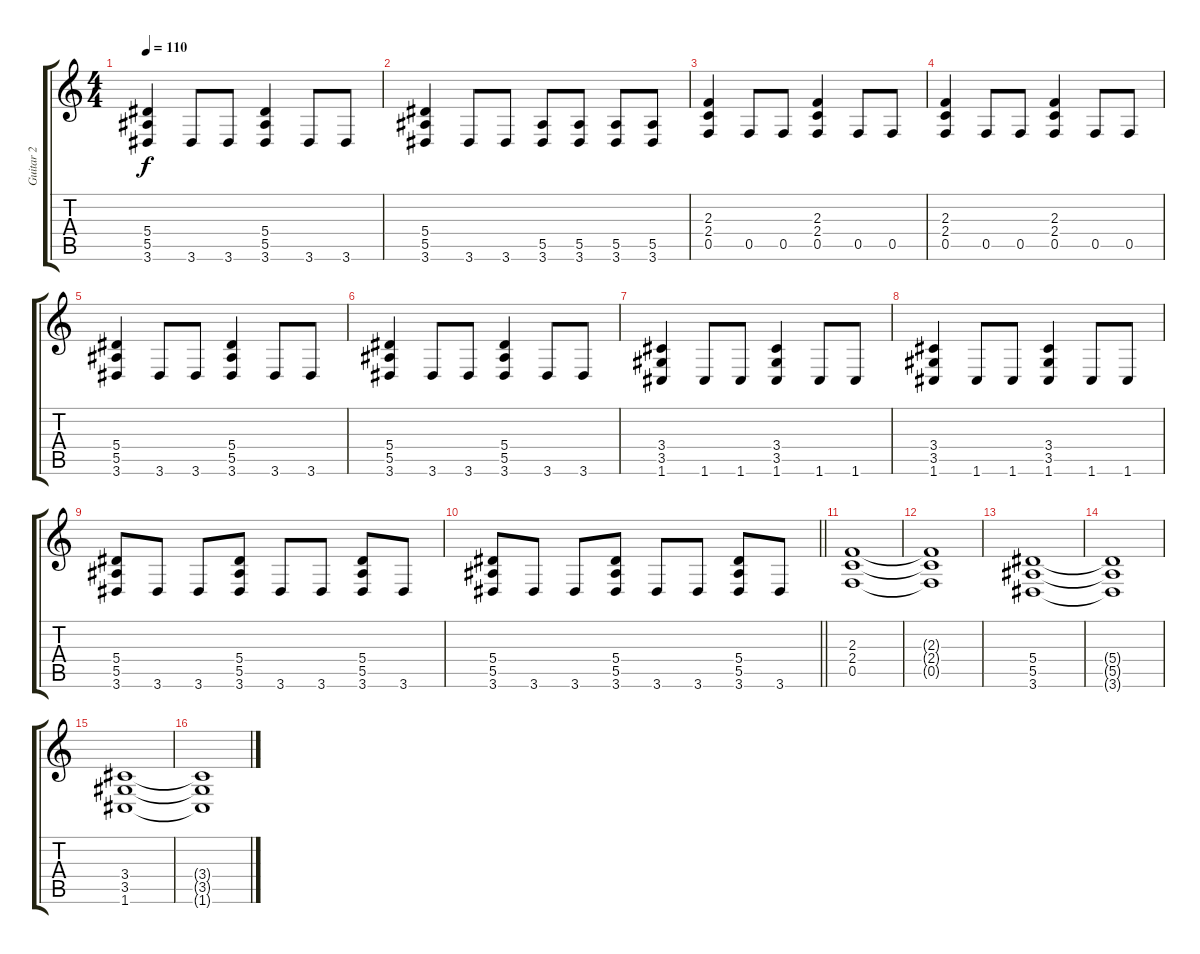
\track ("Guitar 2" "Guitar 2") {instrument distortionguitar}
\staff {score tabs}
\tuning (C4 G3 Eb3 Bb2 F2 C2) {hide}
\ts (4 4)
\tempo 110
\clef g2
\ks c
(5.4 5.5 3.6).4{dy f} 3.6.8 3.6.8 (5.4 5.5 3.6).4 3.6.8 3.6.8 |
(5.4 5.5 3.6).4 3.6.8 3.6.8 (5.5 3.6).8 (5.5 3.6).8 (5.5 3.6).8 (5.5 3.6).8 |
(2.3 2.4 0.5).4 0.5.8 0.5.8 (2.3 2.4 0.5).4 0.5.8 0.5.8 |
(2.3 2.4 0.5).4 0.5.8 0.5.8 (2.3 2.4 0.5).4 0.5.8 0.5.8 |
(5.4 5.5 3.6).4 3.6.8 3.6.8 (5.4 5.5 3.6).4 3.6.8 3.6.8 |
(5.4 5.5 3.6).4 3.6.8 3.6.8 (5.4 5.5 3.6).4 3.6.8 3.6.8 |
(3.4 3.5 1.6).4 1.6.8 1.6.8 (3.4 3.5 1.6).4 1.6.8 1.6.8 |
(3.4 3.5 1.6).4 1.6.8 1.6.8 (3.4 3.5 1.6).4 1.6.8 1.6.8 |
(5.4 5.5 3.6).8 3.6.8 3.6.8 (5.4 5.5 3.6).8 3.6.8 3.6.8 (5.4 5.5 3.6).8 3.6.8 |
\barLineRight lightlight
(5.4 5.5 3.6).8 3.6.8 3.6.8 (5.4 5.5 3.6).8 3.6.8 3.6.8 (5.4 5.5 3.6).8 3.6.8 |
\section ("" "")
(2.3 2.4 0.5).1 |
(2.3{t} 2.4{t} 0.5{t}).1 |
(5.4 5.5 3.6).1 |
(5.4{t} 5.5{t} 3.6{t}).1 |
(3.4 3.5 1.6).1 |
(3.4{t} 3.5{t} 1.6{t}).1
